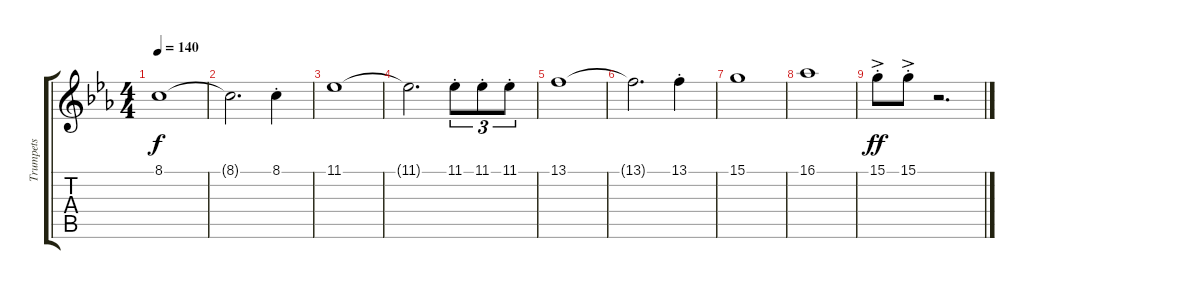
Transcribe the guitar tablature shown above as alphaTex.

\track ("Trumpets" "Trumpets") {instrument trumpet}
\staff {score tabs}
\tuning (E4 B3 G3 D3 A2 E2) {hide}
\ts (4 4)
\tempo 140
\clef g2
\ks cminor
8.1.1{dy f} |
8.1{t}.2{d} 8.1{st}.4 |
11.1.1 |
11.1{t}.2{d} 11.1{st}.8{tu (3 2)} 11.1{st}.8{tu (3 2)} 11.1{st}.8{tu (3 2)} |
13.1.1 |
13.1{t}.2{d} 13.1{st}.4 |
15.1.1 |
16.1.1 |
15.1{ac st}.8{dy ff} 15.1{ac st}.8 r.2{d}
